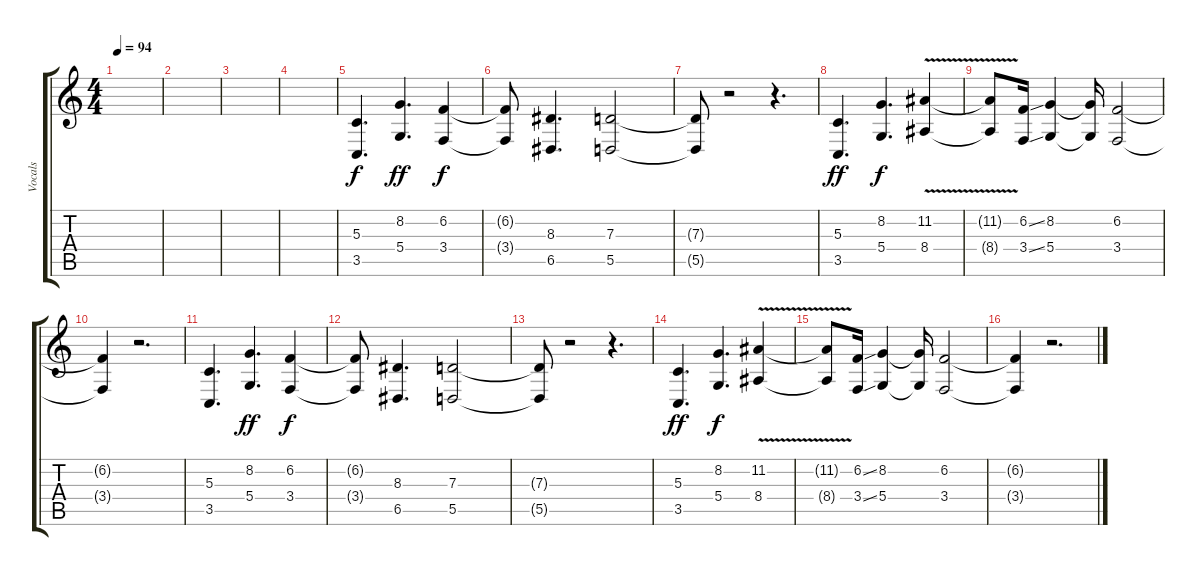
\track ("Vocals" "Vocals") {instrument synthvoice}
\staff {score tabs}
\tuning (E4 B3 G3 D3 A2 E2) {hide}
\ts (4 4)
\tempo 94
\clef g2
\ks c
|
|
|
|
(5.3 3.5).4{d dy f} (8.2 5.4).4{d dy ff} (6.2 3.4).4{dy f} |
(6.2{t} 3.4{t}).8 (8.3 6.5).4{d} (7.3 5.5).2 |
(7.3{t} 5.5{t}).8 r.2 r.4{d} |
(5.3 3.5).4{d dy ff} (8.2 5.4).4{d dy f} (11.2{v} 8.4{v}).4 |
(11.2{t} 8.4{t}).8 (6.2{ss} 3.4{ss}).16 (8.2 5.4).4 (8.2{t} 5.4{t}).16 (6.2 3.4).2 |
(6.2{t} 3.4{t}).4 r.2{d} |
(5.3 3.5).4{d} (8.2 5.4).4{d dy ff} (6.2 3.4).4{dy f} |
(6.2{t} 3.4{t}).8 (8.3 6.5).4{d} (7.3 5.5).2 |
(7.3{t} 5.5{t}).8 r.2 r.4{d} |
(5.3 3.5).4{d dy ff} (8.2 5.4).4{d dy f} (11.2{v} 8.4{v}).4 |
(11.2{t} 8.4{t}).8 (6.2{ss} 3.4{ss}).16 (8.2 5.4).4 (8.2{t} 5.4{t}).16 (6.2 3.4).2 |
(6.2{t} 3.4{t}).4 r.2{d}
